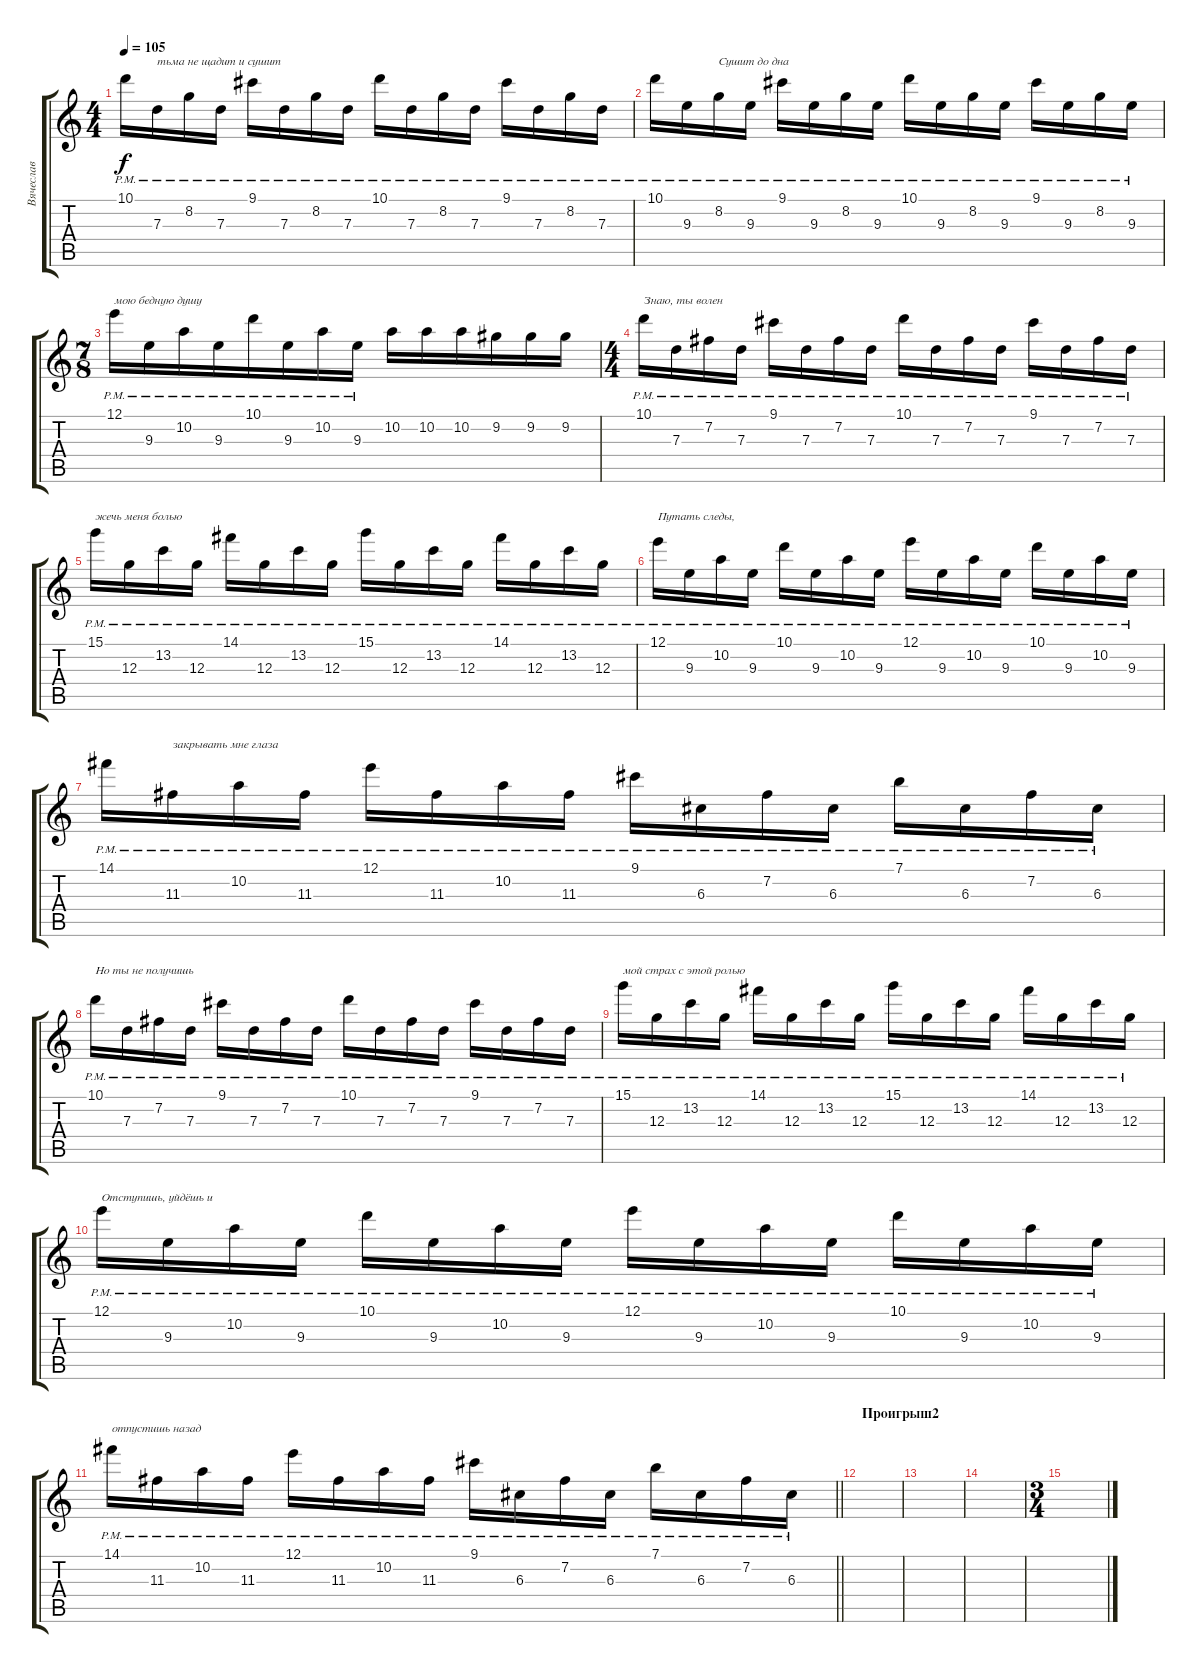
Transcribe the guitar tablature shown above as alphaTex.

\track ("Вячеслав" "Вячеслав") {instrument distortionguitar}
\staff {score tabs}
\tuning (E4 B3 G3 D3 A2 E2) {hide}
\ts (4 4)
\tempo 105
\clef g2
\ks c
10.1{pm}.16{dy f} 7.3{pm}.16{txt "тьма не щадит и сушит"} 8.2{pm}.16 7.3{pm}.16 9.1{pm}.16 7.3{pm}.16 8.2{pm}.16 7.3{pm}.16 10.1{pm}.16 7.3{pm}.16 8.2{pm}.16 7.3{pm}.16 9.1{pm}.16 7.3{pm}.16 8.2{pm}.16 7.3{pm}.16 |
10.1{pm}.16 9.3{pm}.16 8.2{pm}.16{txt "Сушит до дна"} 9.3{pm}.16 9.1{pm}.16 9.3{pm}.16 8.2{pm}.16 9.3{pm}.16 10.1{pm}.16 9.3{pm}.16 8.2{pm}.16 9.3{pm}.16 9.1{pm}.16 9.3{pm}.16 8.2{pm}.16 9.3{pm}.16 |
\ts (7 8)
12.1{pm}.16{txt "мою бедную душу"} 9.3{pm}.16 10.2{pm}.16 9.3{pm}.16 10.1{pm}.16 9.3{pm}.16 10.2{pm}.16 9.3{pm}.16 10.2.16 10.2.16 10.2.16 9.2.16 9.2.16 9.2.16 |
\ts (4 4)
10.1{pm}.16{txt "Знаю, ты волен"} 7.3{pm}.16 7.2{pm}.16 7.3{pm}.16 9.1{pm}.16 7.3{pm}.16 7.2{pm}.16 7.3{pm}.16 10.1{pm}.16 7.3{pm}.16 7.2{pm}.16 7.3{pm}.16 9.1{pm}.16 7.3{pm}.16 7.2{pm}.16 7.3{pm}.16 |
15.1{pm}.16{txt "жечь меня болью"} 12.3{pm}.16 13.2{pm}.16 12.3{pm}.16 14.1{pm}.16 12.3{pm}.16 13.2{pm}.16 12.3{pm}.16 15.1{pm}.16 12.3{pm}.16 13.2{pm}.16 12.3{pm}.16 14.1{pm}.16 12.3{pm}.16 13.2{pm}.16 12.3{pm}.16 |
12.1{pm}.16{txt "Путать следы,"} 9.3{pm}.16 10.2{pm}.16 9.3{pm}.16 10.1{pm}.16 9.3{pm}.16 10.2{pm}.16 9.3{pm}.16 12.1{pm}.16 9.3{pm}.16 10.2{pm}.16 9.3{pm}.16 10.1{pm}.16 9.3{pm}.16 10.2{pm}.16 9.3{pm}.16 |
14.1{pm}.16 11.3{pm}.16{txt "закрывать мне глаза"} 10.2{pm}.16 11.3{pm}.16 12.1{pm}.16 11.3{pm}.16 10.2{pm}.16 11.3{pm}.16 9.1{pm}.16 6.3{pm}.16 7.2{pm}.16 6.3{pm}.16 7.1{pm}.16 6.3{pm}.16 7.2{pm}.16 6.3{pm}.16 |
10.1{pm}.16{txt "Но ты не получишь"} 7.3{pm}.16 7.2{pm}.16 7.3{pm}.16 9.1{pm}.16 7.3{pm}.16 7.2{pm}.16 7.3{pm}.16 10.1{pm}.16 7.3{pm}.16 7.2{pm}.16 7.3{pm}.16 9.1{pm}.16 7.3{pm}.16 7.2{pm}.16 7.3{pm}.16 |
15.1{pm}.16{txt "мой страх с этой ролью"} 12.3{pm}.16 13.2{pm}.16 12.3{pm}.16 14.1{pm}.16 12.3{pm}.16 13.2{pm}.16 12.3{pm}.16 15.1{pm}.16 12.3{pm}.16 13.2{pm}.16 12.3{pm}.16 14.1{pm}.16 12.3{pm}.16 13.2{pm}.16 12.3{pm}.16 |
12.1{pm}.16{txt "Отступишь, уйдёшь и "} 9.3{pm}.16 10.2{pm}.16 9.3{pm}.16 10.1{pm}.16 9.3{pm}.16 10.2{pm}.16 9.3{pm}.16 12.1{pm}.16 9.3{pm}.16 10.2{pm}.16 9.3{pm}.16 10.1{pm}.16 9.3{pm}.16 10.2{pm}.16 9.3{pm}.16 |
\barLineRight lightlight
14.1{pm}.16{txt "отпустишь назад"} 11.3{pm}.16 10.2{pm}.16 11.3{pm}.16 12.1{pm}.16 11.3{pm}.16 10.2{pm}.16 11.3{pm}.16 9.1{pm}.16 6.3{pm}.16 7.2{pm}.16 6.3{pm}.16 7.1{pm}.16 6.3{pm}.16 7.2{pm}.16 6.3{pm}.16 |
\section ("" "Проигрыш2")
|
|
|
\ts (3 4)
